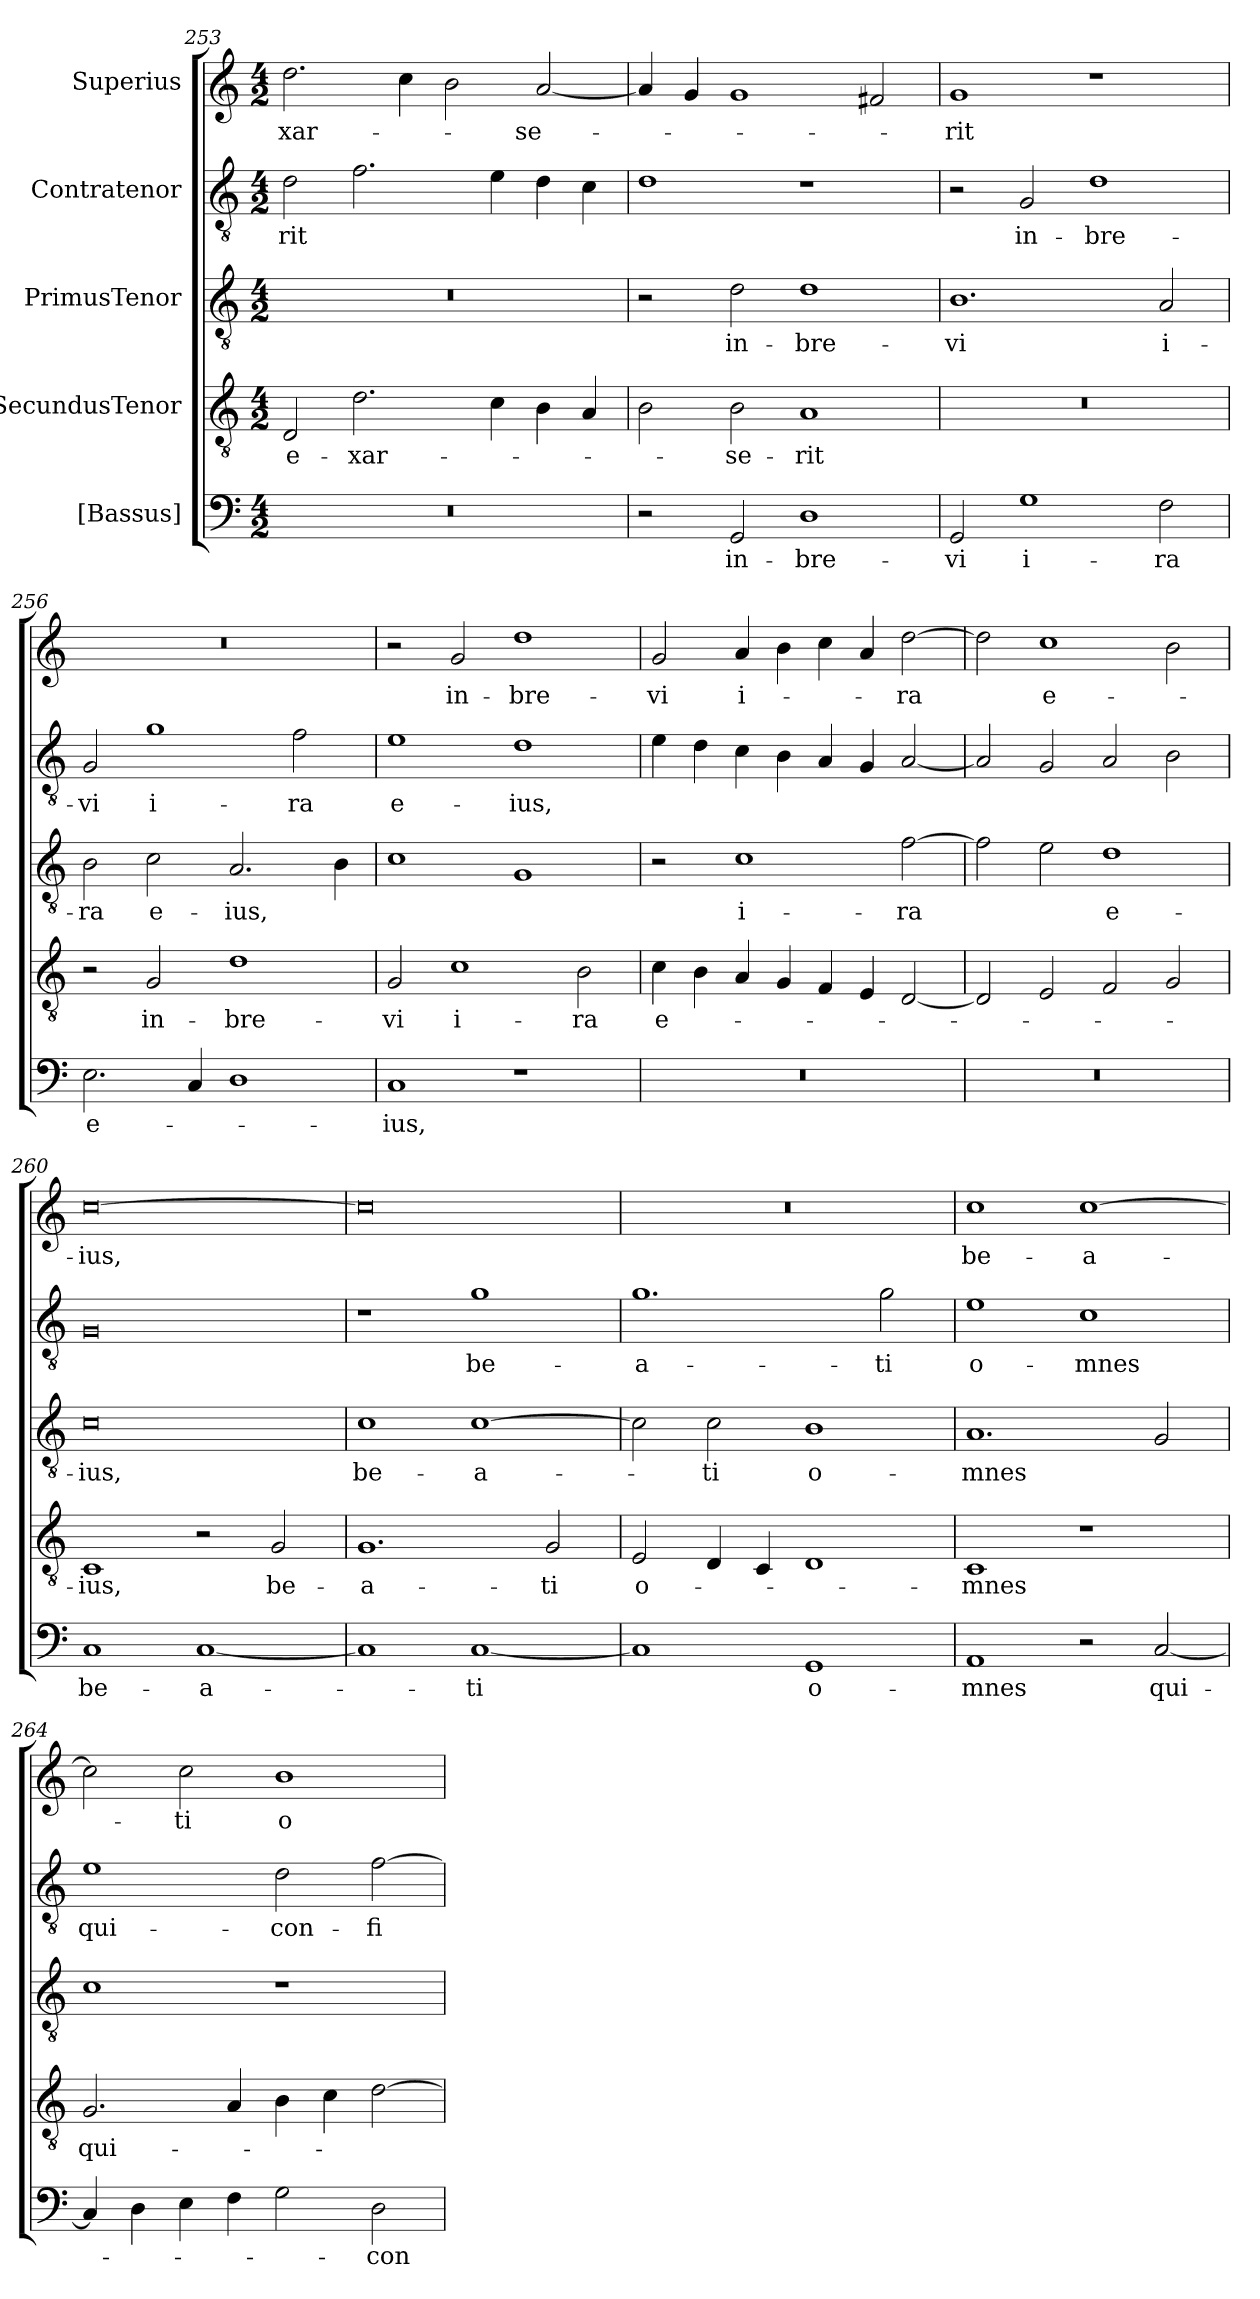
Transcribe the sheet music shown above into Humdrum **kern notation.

**kern	**text	**kern	**text	**kern	**text	**kern	**text	**kern	**text
*part5	*part5	*part4	*part4	*part3	*part3	*part2	*part2	*part1	*part1
*staff5	*staff5	*staff4	*staff4	*staff3	*staff3	*staff2	*staff2	*staff1	*staff1
*I"[Bassus]	*	*I"SecundusTenor	*	*I"PrimusTenor	*	*I"Contratenor	*	*I"Superius	*
*clefF4	*	*clefGv2	*	*clefGv2	*	*clefGv2	*	*clefG2	*
*k[]	*	*k[]	*	*k[]	*	*k[]	*	*k[]	*
*M4/2	*	*M4/2	*	*M4/2	*	*M4/2	*	*M4/2	*
=253	=253	=253	=253	=253	=253	=253	=253	=253	=253
0r	.	2D/	e-	0r	.	2d\	-rit	2.dd\	-xar-
.	.	2.d\	-xar-	.	.	2.f\	.	.	.
.	.	.	.	.	.	.	.	4cc\	.
.	.	.	.	.	.	.	.	2b\	.
.	.	4c\	.	.	.	4e\	.	.	.
.	.	4B\	.	.	.	4d\	.	[2a/	-se-
.	.	4A/	.	.	.	4c\	.	.	.
=254	=254	=254	=254	=254	=254	=254	=254	=254	=254
2r	.	2B\	.	2r	.	1d\	.	4a/]	.
.	.	.	.	.	.	.	.	4g/	.
2GG/	in-	2B\	-se-	2d\	in-	.	.	1g/	.
1D\	bre-	1A/	-rit	1d\	bre-	1r	.	.	.
.	.	.	.	.	.	.	.	2f#X/	.
=255	=255	=255	=255	=255	=255	=255	=255	=255	=255
2GG/	-vi	0r	.	1.B\	-vi	2r	.	1g/	-rit
1G\	i-	.	.	.	.	2G/	in-	.	.
.	.	.	.	.	.	1d\	bre-	1r	.
2F\	-ra	.	.	2A/	i-	.	.	.	.
=256	=256	=256	=256	=256	=256	=256	=256	=256	=256
2.E\	e-	2r	.	2B\	-ra	2G/	-vi	0r	.
.	.	2G/	in-	2c\	e-	1g\	i-	.	.
4C/	.	.	.	.	.	.	.	.	.
1D\	.	1d\	bre-	2.A/	-ius,	.	.	.	.
.	.	.	.	.	.	2f\	-ra	.	.
.	.	.	.	4B\	.	.	.	.	.
=257	=257	=257	=257	=257	=257	=257	=257	=257	=257
1C/	-ius,	2G/	-vi	1c\	.	1e\	e-	2r	.
.	.	1c\	i-	.	.	.	.	2g/	in-
1r	.	.	.	1G/	.	1d\	-ius,	1dd\	bre-
.	.	2B\	-ra	.	.	.	.	.	.
=258	=258	=258	=258	=258	=258	=258	=258	=258	=258
0r	.	4c\	e-	2r	.	4e\	.	2g/	-vi
.	.	4B\	.	.	.	4d\	.	.	.
.	.	4A/	.	1c\	i-	4c\	.	4a/	i-
.	.	4G/	.	.	.	4B\	.	4b\	.
.	.	4F/	.	.	.	4A/	.	4cc\	.
.	.	4E/	.	.	.	4G/	.	4a/	.
.	.	[2D/	.	[2f\	-ra	[2A/	.	[2dd\	-ra
=259	=259	=259	=259	=259	=259	=259	=259	=259	=259
0r	.	2D/]	.	2f\]	.	2A/]	.	2dd\]	.
.	.	2E/	.	2e\	.	2G/	.	1cc\	e-
.	.	2F/	.	1d\	e-	2A/	.	.	.
.	.	2G/	.	.	.	2B\	.	2b\	.
=260	=260	=260	=260	=260	=260	=260	=260	=260	=260
1C/	be-	1C/	-ius,	0c\	-ius,	0G/	.	[0cc\	-ius,
[1C/	-a-	2r	.	.	.	.	.	.	.
.	.	2G/	be-	.	.	.	.	.	.
=261	=261	=261	=261	=261	=261	=261	=261	=261	=261
1C/]	.	1.G/	-a-	1c\	be-	1r	.	0cc\]	.
[1C/	-ti	.	.	[1c\	-a-	1g\	be-	.	.
.	.	2G/	-ti	.	.	.	.	.	.
=262	=262	=262	=262	=262	=262	=262	=262	=262	=262
1C/]	.	2E/	o-	2c\]	.	1.g\	-a-	0r	.
.	.	4D/	.	2c\	-ti	.	.	.	.
.	.	4C/	.	.	.	.	.	.	.
1GG/	o-	1D/	.	1B\	o-	.	.	.	.
.	.	.	.	.	.	2g\	-ti	.	.
=263	=263	=263	=263	=263	=263	=263	=263	=263	=263
1AA/	-mnes	1C/	-mnes	1.A/	-mnes	1e\	o-	1cc\	be-
2r	.	1r	.	.	.	1c\	-mnes	[1cc\	-a-
[2C/	qui-	.	.	2G/	.	.	.	.	.
=264	=264	=264	=264	=264	=264	=264	=264	=264	=264
4C/]	.	2.G/	qui-	1c\	.	1e\	qui-	2cc\]	.
4D\	.	.	.	.	.	.	.	.	.
4E\	.	.	.	.	.	.	.	2cc\	-ti
4F\	.	4A/	.	.	.	.	.	.	.
2G\	.	4B\	.	1r	.	2d\	con-	1b\	o-
.	.	4c\	.	.	.	.	.	.	.
2D\	con-	[2d\	.	.	.	[2f\	-fi-	.	.
=	=	=	=	=	=	=	=	=	=
*-	*-	*-	*-	*-	*-	*-	*-	*-	*-
